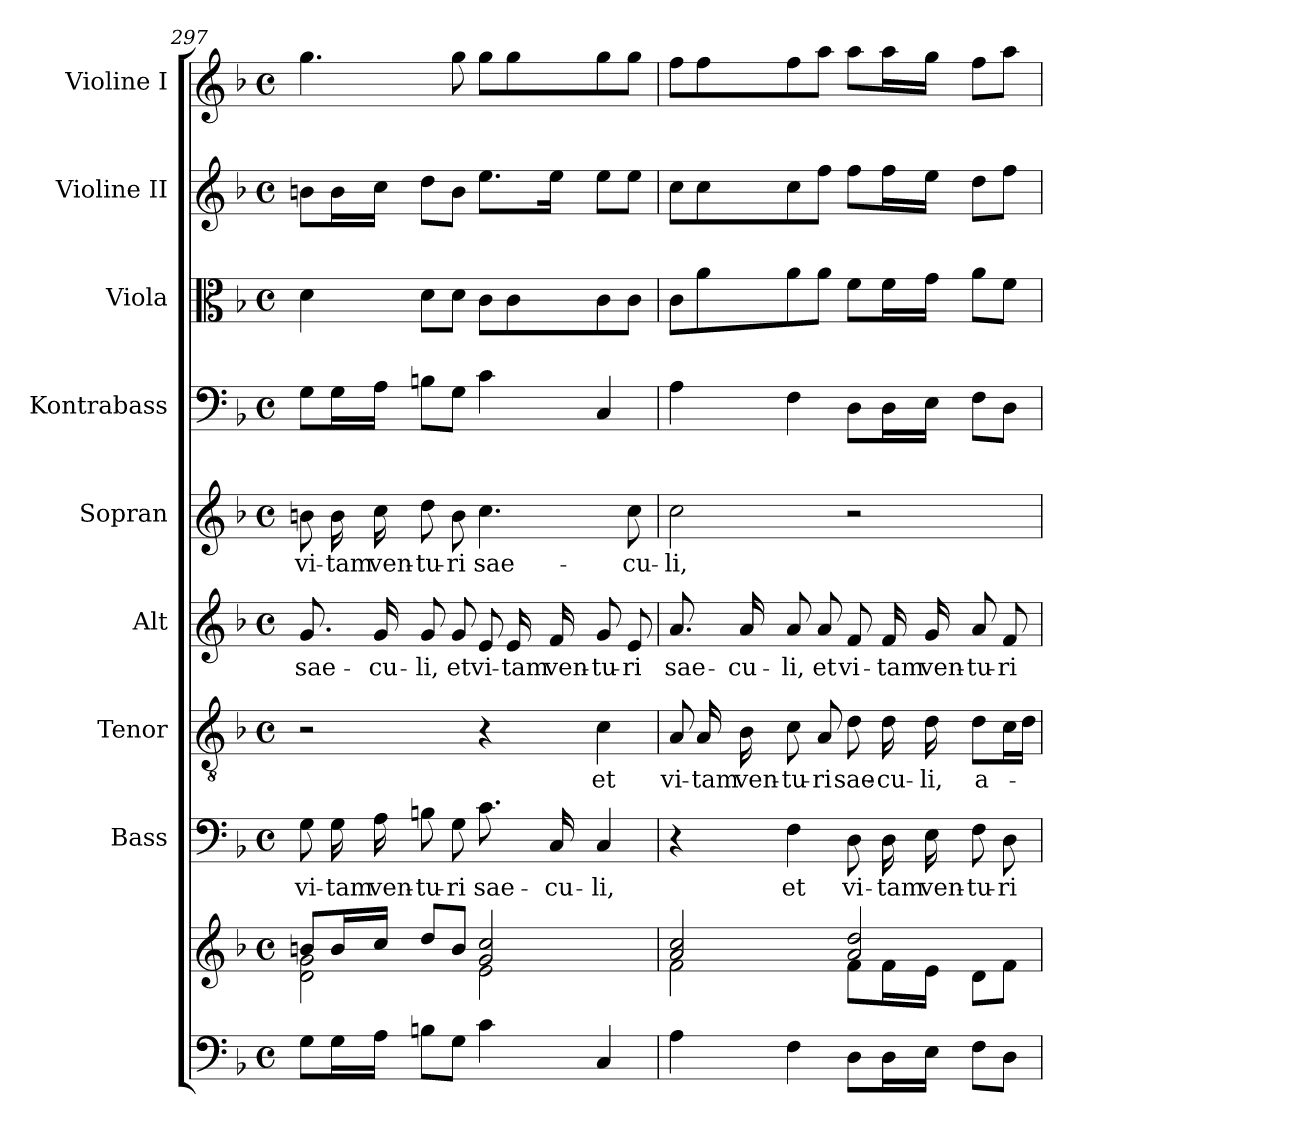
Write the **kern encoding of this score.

**kern	**kern	**kern	**text	**kern	**text	**kern	**text	**kern	**text	**kern	**kern	**kern	**kern
*part9	*part9	*part8	*part8	*part7	*part7	*part6	*part6	*part5	*part5	*part4	*part3	*part2	*part1
*staff10	*staff9	*staff8	*staff8	*staff7	*staff7	*staff6	*staff6	*staff5	*staff5	*staff4	*staff3	*staff2	*staff1
*	*	*I"Bass	*	*I"Tenor	*	*I"Alt	*	*I"Sopran	*	*I"Kontrabass	*I"Viola	*I"Violine II	*I"Violine I
*	*	*I'B.	*	*I'T.	*	*I'A.	*	*I'S.	*	*I'Kb.	*I'Vla.	*I'Vl. II	*I'Vl. I
*clefF4	*clefG2	*clefF4	*	*clefGv2	*	*clefG2	*	*clefG2	*	*clefF4	*clefC3	*clefG2	*clefG2
*	*	*	*	*	*	*	*	*	*	*ITrd7c12	*	*	*
*k[b-]	*k[b-]	*k[b-]	*	*k[b-]	*	*k[b-]	*	*k[b-]	*	*k[b-]	*k[b-]	*k[b-]	*k[b-]
*F:	*F:	*F:	*	*F:	*	*F:	*	*F:	*	*F:	*F:	*F:	*F:
*M4/4	*M4/4	*M4/4	*	*M4/4	*	*M4/4	*	*M4/4	*	*M4/4	*M4/4	*M4/4	*M4/4
*met(c)	*met(c)	*met(c)	*	*met(c)	*	*met(c)	*	*met(c)	*	*met(c)	*met(c)	*met(c)	*met(c)
=297	=297	=297	=297	=297	=297	=297	=297	=297	=297	=297	=297	=297	=297
*	*^	*	*	*	*	*	*	*	*	*	*	*	*
!	!	!	!	!LO:LY:b	!	!	!	!LO:LY:b	!	!LO:LY:b	!	!	!	!
8G\L	8bn/L	2d\ 2g\	8G\	vi-	2r	.	8.g/	sae-	8bn\	vi-	8GG\L	4d\	8bn\L	4.gg\
!	!	!	!	!LO:LY:b	!	!	!	!	!	!LO:LY:b	!	!	!	!
16G\L	16b/L	.	16G\	-tam	.	.	.	.	16b\	-tam	16GG\L	.	16b\L	.
!	!	!	!	!LO:LY:b	!	!	!	!LO:LY:b	!	!LO:LY:b	!	!	!	!
16A\JJ	16cc/JJ	.	16A\	ven-	.	.	16g/	-cu-	16cc\	ven-	16AA\JJ	.	16cc\JJ	.
!	!	!	!	!LO:LY:b	!	!	!	!LO:LY:b	!	!LO:LY:b	!	!	!	!
8Bn\L	8dd/L	.	8Bn\	-tu-	.	.	8g/	-li,	8dd\	-tu-	8BBn\L	8d\L	8dd\L	.
!	!	!	!	!LO:LY:b	!	!	!	!LO:LY:b	!	!LO:LY:b	!	!	!	!
8G\J	8b/J	.	8G\	-ri	.	.	8g/	et	8b\	-ri	8GG\J	8d\J	8b\J	8gg\
!	!	!	!	!LO:LY:b	!	!	!	!LO:LY:b	!	!LO:LY:b	!	!	!	!
4c\	2g/ 2cc/	2e\	8.c\	sae-	4r	.	8e/	vi-	4.cc\	sae-	4C\	8c\L	8.ee\L	8gg\L
!	!	!	!	!	!	!	!	!LO:LY:b	!	!	!	!	!	!
.	.	.	.	.	.	.	16e/	-tam	.	.	.	8c\	.	8gg\
!	!	!	!	!LO:LY:b	!	!	!	!LO:LY:b	!	!	!	!	!	!
.	.	.	16C/	-cu-	.	.	16f/	ven-	.	.	.	.	16ee\Jk	.
!	!	!	!	!LO:LY:b	!	!LO:LY:b	!	!LO:LY:b	!	!	!	!	!	!
4C/	.	.	4C/	-li,	4c\	et	8g/	-tu-	.	.	4CC/	8c\	8ee\L	8gg\
!	!	!	!	!	!	!	!	!LO:LY:b	!	!LO:LY:b	!	!	!	!
.	.	.	.	.	.	.	8e/	-ri	8cc\	-cu-	.	8c\J	8ee\J	8gg\J
!!LO:PB:g=z
=298	=298	=298	=298	=298	=298	=298	=298	=298	=298	=298	=298	=298	=298	=298
!	!	!	!	!	!	!LO:LY:b	!	!LO:LY:b	!	!LO:LY:b	!	!	!	!
4A\	2a/ 2cc/	2f\	4r	.	8A/	vi-	8.a/	sae-	2cc\	-li,	4AA\	8c\L	8cc\L	8ff\L
!	!	!	!	!	!	!LO:LY:b	!	!	!	!	!	!	!	!
.	.	.	.	.	16A/	-tam	.	.	.	.	.	8a\	8cc\	8ff\
!	!	!	!	!	!	!LO:LY:b	!	!LO:LY:b	!	!	!	!	!	!
.	.	.	.	.	16B-\	ven-	16a/	-cu-	.	.	.	.	.	.
!	!	!	!	!LO:LY:b	!	!LO:LY:b	!	!LO:LY:b	!	!	!	!	!	!
4F\	.	.	4F\	et	8c\	-tu-	8a/	-li,	.	.	4FF\	8a\	8cc\	8ff\
!	!	!	!	!	!	!LO:LY:b	!	!LO:LY:b	!	!	!	!	!	!
.	.	.	.	.	8A/	-ri	8a/	et	.	.	.	8a\J	8ff\J	8aa\J
!	!	!	!	!LO:LY:b	!	!LO:LY:b	!	!LO:LY:b	!	!	!	!	!	!
8D\L	2a/ 2dd/	8f\L	8D\	vi-	8d\	sae-	8f/	vi-	2r	.	8DD\L	8f\L	8ff\L	8aa\L
!	!	!	!	!LO:LY:b	!	!LO:LY:b	!	!LO:LY:b	!	!	!	!	!	!
16D\L	.	16f\L	16D\	-tam	16d\	-cu-	16f/	-tam	.	.	16DD\L	16f\L	16ff\L	16aa\L
!	!	!	!	!LO:LY:b	!	!LO:LY:b	!	!LO:LY:b	!	!	!	!	!	!
16E\JJ	.	16e\JJ	16E\	ven-	16d\	-li,	16g/	ven-	.	.	16EE\JJ	16g\JJ	16ee\JJ	16gg\JJ
!	!	!	!	!LO:LY:b	!	!LO:LY:b	!	!LO:LY:b	!	!	!	!	!	!
8F\L	.	8d\L	8F\	-tu-	8d\L	a-	8a/	-tu-	.	.	8FF\L	8a\L	8dd\L	8ff\L
!	!	!	!	!LO:LY:b	!	!	!	!LO:LY:b	!	!	!	!	!	!
8D\J	.	8f\J	8D\	-ri	16c\L	.	8f/	-ri	.	.	8DD\J	8f\J	8ff\J	8aa\J
.	.	.	.	.	16d\JJ	.	.	.	.	.	.	.	.	.
*	*v	*v	*	*	*	*	*	*	*	*	*	*	*	*
=	=	=	=	=	=	=	=	=	=	=	=	=	=
*-	*-	*-	*-	*-	*-	*-	*-	*-	*-	*-	*-	*-	*-
